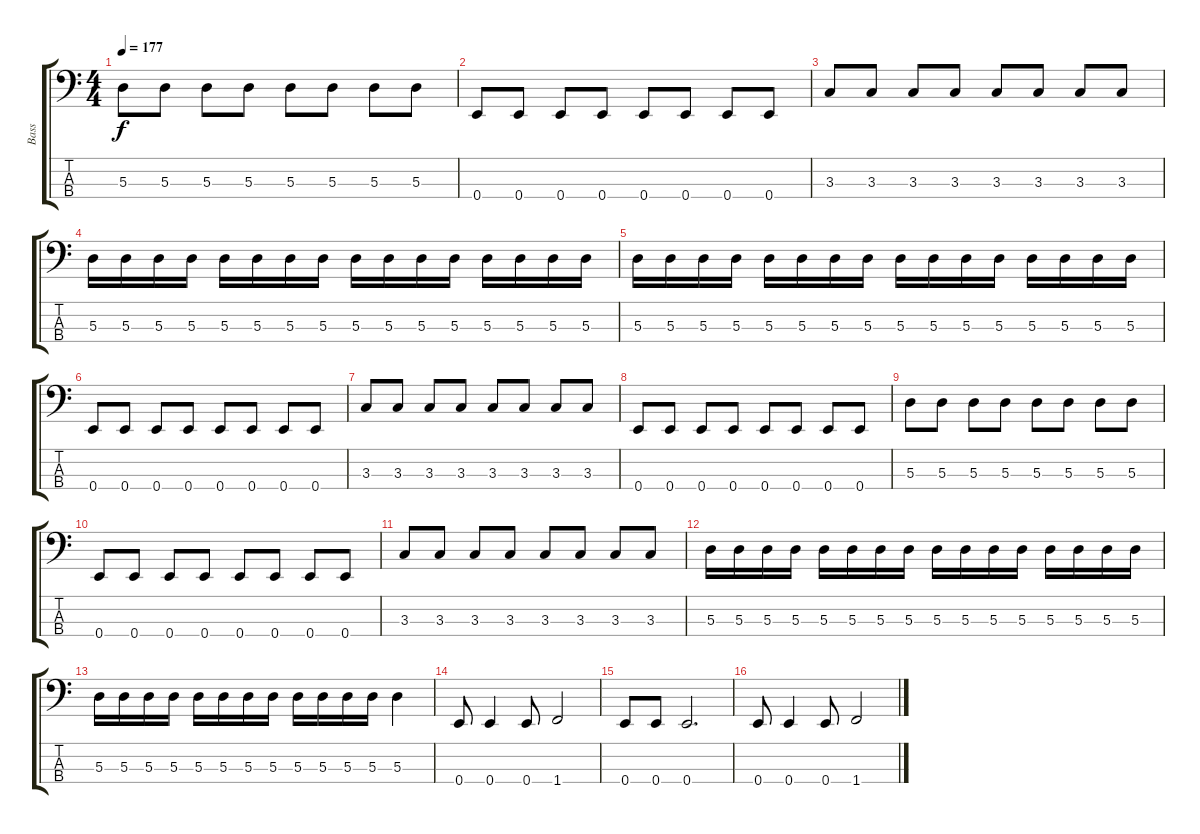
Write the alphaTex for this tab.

\track ("Bass" "Bass") {instrument electricbasspick}
\staff {score tabs}
\tuning (G2 D2 A1 E1) {hide}
\ts (4 4)
\tempo 177
\clef f4
\ks c
5.3.8{dy f} 5.3.8 5.3.8 5.3.8 5.3.8 5.3.8 5.3.8 5.3.8 |
0.4.8 0.4.8 0.4.8 0.4.8 0.4.8 0.4.8 0.4.8 0.4.8 |
3.3.8 3.3.8 3.3.8 3.3.8 3.3.8 3.3.8 3.3.8 3.3.8 |
5.3.16 5.3.16 5.3.16 5.3.16 5.3.16 5.3.16 5.3.16 5.3.16 5.3.16 5.3.16 5.3.16 5.3.16 5.3.16 5.3.16 5.3.16 5.3.16 |
5.3.16 5.3.16 5.3.16 5.3.16 5.3.16 5.3.16 5.3.16 5.3.16 5.3.16 5.3.16 5.3.16 5.3.16 5.3.16 5.3.16 5.3.16 5.3.16 |
0.4.8 0.4.8 0.4.8 0.4.8 0.4.8 0.4.8 0.4.8 0.4.8 |
3.3.8 3.3.8 3.3.8 3.3.8 3.3.8 3.3.8 3.3.8 3.3.8 |
0.4.8 0.4.8 0.4.8 0.4.8 0.4.8 0.4.8 0.4.8 0.4.8 |
5.3.8 5.3.8 5.3.8 5.3.8 5.3.8 5.3.8 5.3.8 5.3.8 |
0.4.8 0.4.8 0.4.8 0.4.8 0.4.8 0.4.8 0.4.8 0.4.8 |
3.3.8 3.3.8 3.3.8 3.3.8 3.3.8 3.3.8 3.3.8 3.3.8 |
5.3.16 5.3.16 5.3.16 5.3.16 5.3.16 5.3.16 5.3.16 5.3.16 5.3.16 5.3.16 5.3.16 5.3.16 5.3.16 5.3.16 5.3.16 5.3.16 |
5.3.16 5.3.16 5.3.16 5.3.16 5.3.16 5.3.16 5.3.16 5.3.16 5.3.16 5.3.16 5.3.16 5.3.16 5.3.4 |
0.4.8 0.4.4 0.4.8 1.4.2 |
0.4.8 0.4.8 0.4.2{d} |
0.4.8 0.4.4 0.4.8 1.4.2
